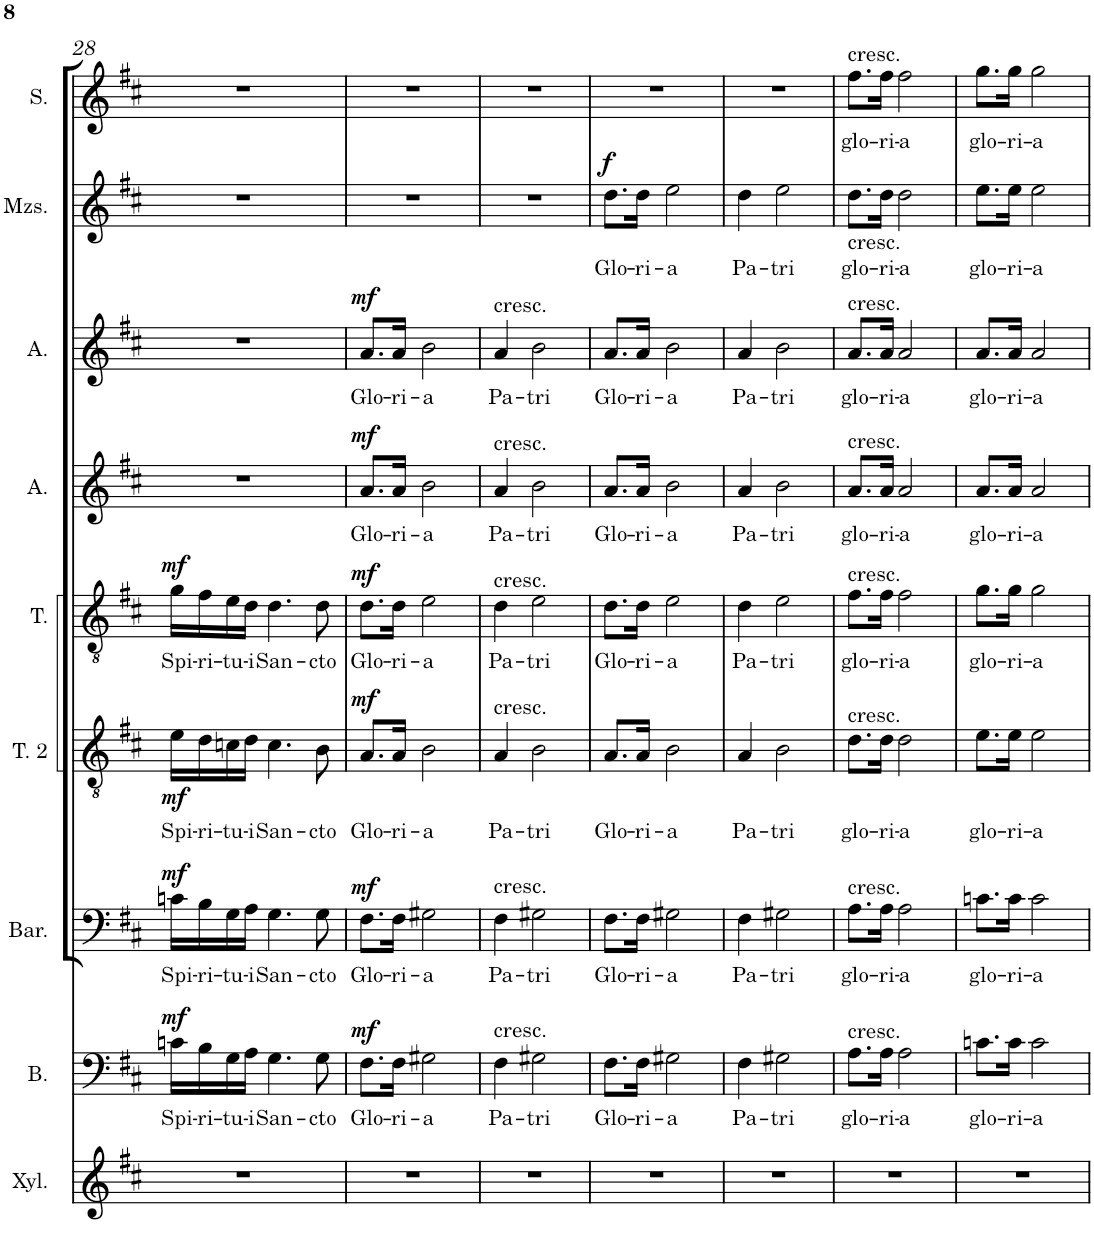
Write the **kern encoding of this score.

**kern	**kern	**text	**dynam	**kern	**text	**dynam	**kern	**text	**dynam	**kern	**text	**dynam	**kern	**text	**dynam	**kern	**text	**dynam	**kern	**text	**dynam	**kern	**text
*part9	*part8	*part8	*part8	*part7	*part7	*part7	*part6	*part6	*part6	*part5	*part5	*part5	*part4	*part4	*part4	*part3	*part3	*part3	*part2	*part2	*part2	*part1	*part1
*staff9	*staff8	*staff8	*staff8	*staff7	*staff7	*staff7	*staff6	*staff6	*staff6	*staff5	*staff5	*staff5	*staff4	*staff4	*staff4	*staff3	*staff3	*staff3	*staff2	*staff2	*staff2	*staff1	*staff1
*I"Xylophone	*I"Bass	*	*	*I"Baryton	*	*	*I"Ténor 2	*	*	*I"Tenor	*	*	*I"Alto	*	*	*I"Alto	*	*	*I"Mezzo-soprano	*	*	*I"Soprano	*
*I'Xyl.	*I'B.	*	*	*I'Bar.	*	*	*I'T. 2	*	*	*I'T.	*	*	*I'A.	*	*	*I'A.	*	*	*I'Mzs.	*	*	*I'S.	*
!!LO:PB:g=z
*clefG2	*clefF4	*	*	*clefF4	*	*	*clefGv2	*	*	*clefGv2	*	*	*clefG2	*	*	*clefG2	*	*	*clefG2	*	*	*clefG2	*
*Trd-7c-12	*	*	*	*	*	*	*	*	*	*	*	*	*	*	*	*	*	*	*	*	*	*	*
*k[f#c#]	*k[f#c#]	*	*	*k[f#c#]	*	*	*k[f#c#]	*	*	*k[f#c#]	*	*	*k[f#c#]	*	*	*k[f#c#]	*	*	*k[f#c#]	*	*	*k[f#c#]	*
*M3/4	*M3/4	*	*	*M3/4	*	*	*M3/4	*	*	*M3/4	*	*	*M3/4	*	*	*M3/4	*	*	*M3/4	*	*	*M3/4	*
=28	=28	=28	=28	=28	=28	=28	=28	=28	=28	=28	=28	=28	=28	=28	=28	=28	=28	=28	=28	=28	=28	=28	=28
!	!	!LO:LY:b	!LO:DY:a	!	!LO:LY:b	!LO:DY:a	!	!LO:LY:b	!LO:DY:b	!	!LO:LY:b	!LO:DY:a	!	!	!	!	!	!	!	!	!	!	!
2.r	16cn\LL	Spi-	mf	16cn\LL	Spi-	mf	16e\LL	Spi-	mf	16g\LL	Spi-	mf	2.r	.	.	2.r	.	.	2.r	.	.	2.r	.
!	!	!LO:LY:b	!	!	!LO:LY:b	!	!	!LO:LY:b	!	!	!LO:LY:b	!	!	!	!	!	!	!	!	!	!	!	!
.	16B\	-ri-	.	16B\	-ri-	.	16d\	-ri-	.	16f#\	-ri-	.	.	.	.	.	.	.	.	.	.	.	.
!	!	!LO:LY:b	!	!	!LO:LY:b	!	!	!LO:LY:b	!	!	!LO:LY:b	!	!	!	!	!	!	!	!	!	!	!	!
.	16G\	-tu-	.	16G\	-tu-	.	16cn\	-tu-	.	16e\	-tu-	.	.	.	.	.	.	.	.	.	.	.	.
!	!	!LO:LY:b	!	!	!LO:LY:b	!	!	!LO:LY:b	!	!	!LO:LY:b	!	!	!	!	!	!	!	!	!	!	!	!
.	16A\JJ	-i	.	16A\JJ	-i	.	16d\JJ	-i	.	16d\JJ	-i	.	.	.	.	.	.	.	.	.	.	.	.
!	!	!LO:LY:b	!	!	!LO:LY:b	!	!	!LO:LY:b	!	!	!LO:LY:b	!	!	!	!	!	!	!	!	!	!	!	!
.	4.G\	San-	.	4.G\	San-	.	4.c\	San-	.	4.d\	San-	.	.	.	.	.	.	.	.	.	.	.	.
!	!	!LO:LY:b	!	!	!LO:LY:b	!	!	!LO:LY:b	!	!	!LO:LY:b	!	!	!	!	!	!	!	!	!	!	!	!
.	8G\	-cto	.	8G\	-cto	.	8B\	-cto	.	8d\	-cto	.	.	.	.	.	.	.	.	.	.	.	.
=29	=29	=29	=29	=29	=29	=29	=29	=29	=29	=29	=29	=29	=29	=29	=29	=29	=29	=29	=29	=29	=29	=29	=29
!	!	!LO:LY:b	!LO:DY:a	!	!LO:LY:b	!LO:DY:a	!	!LO:LY:b	!LO:DY:a	!	!LO:LY:b	!LO:DY:a	!	!LO:LY:b	!LO:DY:a	!	!LO:LY:b	!LO:DY:a	!	!	!	!	!
2.r	8.F#\L	Glo-	mf	8.F#\L	Glo-	mf	8.A/L	Glo-	mf	8.d\L	Glo-	mf	8.a/L	Glo-	mf	8.a/L	Glo-	mf	2.r	.	.	2.r	.
!	!	!LO:LY:b	!	!	!LO:LY:b	!	!	!LO:LY:b	!	!	!LO:LY:b	!	!	!LO:LY:b	!	!	!LO:LY:b	!	!	!	!	!	!
.	16F#\Jk	-ri-	.	16F#\Jk	-ri-	.	16A/Jk	-ri-	.	16d\Jk	-ri-	.	16a/Jk	-ri-	.	16a/Jk	-ri-	.	.	.	.	.	.
!	!	!LO:LY:b	!	!	!LO:LY:b	!	!	!LO:LY:b	!	!	!LO:LY:b	!	!	!LO:LY:b	!	!	!LO:LY:b	!	!	!	!	!	!
.	2G#X\	-a	.	2G#X\	-a	.	2B\	-a	.	2e\	-a	.	2b\	-a	.	2b\	-a	.	.	.	.	.	.
=30	=30	=30	=30	=30	=30	=30	=30	=30	=30	=30	=30	=30	=30	=30	=30	=30	=30	=30	=30	=30	=30	=30	=30
!	!	!	!	!	!	!	!	!	!	!	!	!	!	!	!	!LO:TX:a:t=cresc.	!	!	!	!	!	!	!
!	!	!	!	!	!	!	!	!	!	!	!	!	!LO:TX:a:t=cresc.	!	!	!	!	!	!	!	!	!	!
!	!	!	!	!	!	!	!	!	!	!LO:TX:a:t=cresc.	!	!	!	!	!	!	!	!	!	!	!	!	!
!	!	!	!	!	!	!	!LO:TX:a:t=cresc.	!	!	!	!	!	!	!	!	!	!	!	!	!	!	!	!
!	!	!	!	!LO:TX:a:t=cresc.	!	!	!	!	!	!	!	!	!	!	!	!	!	!	!	!	!	!	!
!	!LO:TX:a:t=cresc.	!	!	!	!	!	!	!	!	!	!	!	!	!	!	!	!	!	!	!	!	!	!
!	!	!LO:LY:b	!	!	!LO:LY:b	!	!	!LO:LY:b	!	!	!LO:LY:b	!	!	!LO:LY:b	!	!	!LO:LY:b	!	!	!	!	!	!
2.r	4F#\	Pa-	.	4F#\	Pa-	.	4A/	Pa-	.	4d\	Pa-	.	4a/	Pa-	.	4a/	Pa-	.	2.r	.	.	2.r	.
!	!	!LO:LY:b	!	!	!LO:LY:b	!	!	!LO:LY:b	!	!	!LO:LY:b	!	!	!LO:LY:b	!	!	!LO:LY:b	!	!	!	!	!	!
.	2G#X\	-tri	.	2G#X\	-tri	.	2B\	-tri	.	2e\	-tri	.	2b\	-tri	.	2b\	-tri	.	.	.	.	.	.
=31	=31	=31	=31	=31	=31	=31	=31	=31	=31	=31	=31	=31	=31	=31	=31	=31	=31	=31	=31	=31	=31	=31	=31
!	!	!LO:LY:b	!	!	!LO:LY:b	!	!	!LO:LY:b	!	!	!LO:LY:b	!	!	!LO:LY:b	!	!	!LO:LY:b	!	!	!LO:LY:b	!LO:DY:a	!	!
2.r	8.F#\L	Glo-	.	8.F#\L	Glo-	.	8.A/L	Glo-	.	8.d\L	Glo-	.	8.a/L	Glo-	.	8.a/L	Glo-	.	8.dd\L	Glo-	f	2.r	.
!	!	!LO:LY:b	!	!	!LO:LY:b	!	!	!LO:LY:b	!	!	!LO:LY:b	!	!	!LO:LY:b	!	!	!LO:LY:b	!	!	!LO:LY:b	!	!	!
.	16F#\Jk	-ri-	.	16F#\Jk	-ri-	.	16A/Jk	-ri-	.	16d\Jk	-ri-	.	16a/Jk	-ri-	.	16a/Jk	-ri-	.	16dd\Jk	-ri-	.	.	.
!	!	!LO:LY:b	!	!	!LO:LY:b	!	!	!LO:LY:b	!	!	!LO:LY:b	!	!	!LO:LY:b	!	!	!LO:LY:b	!	!	!LO:LY:b	!	!	!
.	2G#X\	-a	.	2G#X\	-a	.	2B\	-a	.	2e\	-a	.	2b\	-a	.	2b\	-a	.	2ee\	-a	.	.	.
=32	=32	=32	=32	=32	=32	=32	=32	=32	=32	=32	=32	=32	=32	=32	=32	=32	=32	=32	=32	=32	=32	=32	=32
!	!	!LO:LY:b	!	!	!LO:LY:b	!	!	!LO:LY:b	!	!	!LO:LY:b	!	!	!LO:LY:b	!	!	!LO:LY:b	!	!	!LO:LY:b	!	!	!
2.r	4F#\	Pa-	.	4F#\	Pa-	.	4A/	Pa-	.	4d\	Pa-	.	4a/	Pa-	.	4a/	Pa-	.	4dd\	Pa-	.	2.r	.
!	!	!LO:LY:b	!	!	!LO:LY:b	!	!	!LO:LY:b	!	!	!LO:LY:b	!	!	!LO:LY:b	!	!	!LO:LY:b	!	!	!LO:LY:b	!	!	!
.	2G#X\	-tri	.	2G#X\	-tri	.	2B\	-tri	.	2e\	-tri	.	2b\	-tri	.	2b\	-tri	.	2ee\	-tri	.	.	.
=33	=33	=33	=33	=33	=33	=33	=33	=33	=33	=33	=33	=33	=33	=33	=33	=33	=33	=33	=33	=33	=33	=33	=33
!	!	!	!	!	!	!	!	!	!	!	!	!	!	!	!	!	!	!	!	!	!	!LO:TX:a:t=cresc.	!
!	!	!	!	!	!	!	!	!	!	!	!	!	!	!	!	!	!	!	!LO:TX:b:t=cresc.	!	!	!	!
!	!	!	!	!	!	!	!	!	!	!	!	!	!	!	!	!LO:TX:a:t=cresc.	!	!	!	!	!	!	!
!	!	!	!	!	!	!	!	!	!	!	!	!	!LO:TX:a:t=cresc.	!	!	!	!	!	!	!	!	!	!
!	!	!	!	!	!	!	!	!	!	!LO:TX:a:t=cresc.	!	!	!	!	!	!	!	!	!	!	!	!	!
!	!	!	!	!	!	!	!LO:TX:a:t=cresc.	!	!	!	!	!	!	!	!	!	!	!	!	!	!	!	!
!	!	!	!	!LO:TX:a:t=cresc.	!	!	!	!	!	!	!	!	!	!	!	!	!	!	!	!	!	!	!
!	!LO:TX:a:t=cresc.	!	!	!	!	!	!	!	!	!	!	!	!	!	!	!	!	!	!	!	!	!	!
!	!	!LO:LY:b	!	!	!LO:LY:b	!	!	!LO:LY:b	!	!	!LO:LY:b	!	!	!LO:LY:b	!	!	!LO:LY:b	!	!	!LO:LY:b	!	!	!LO:LY:b
2.r	8.A\L	glo-	.	8.A\L	glo-	.	8.d\L	glo-	.	8.f#\L	glo-	.	8.a/L	glo-	.	8.a/L	glo-	.	8.dd\L	glo-	.	8.ff#\L	glo-
!	!	!LO:LY:b	!	!	!LO:LY:b	!	!	!LO:LY:b	!	!	!LO:LY:b	!	!	!LO:LY:b	!	!	!LO:LY:b	!	!	!LO:LY:b	!	!	!LO:LY:b
.	16A\Jk	-ri-	.	16A\Jk	-ri-	.	16d\Jk	-ri-	.	16f#\Jk	-ri-	.	16a/Jk	-ri-	.	16a/Jk	-ri-	.	16dd\Jk	-ri-	.	16ff#\Jk	-ri-
!	!	!LO:LY:b	!	!	!LO:LY:b	!	!	!LO:LY:b	!	!	!LO:LY:b	!	!	!LO:LY:b	!	!	!LO:LY:b	!	!	!LO:LY:b	!	!	!LO:LY:b
.	2A\	-a	.	2A\	-a	.	2d\	-a	.	2f#\	-a	.	2a/	-a	.	2a/	-a	.	2dd\	-a	.	2ff#\	-a
=34	=34	=34	=34	=34	=34	=34	=34	=34	=34	=34	=34	=34	=34	=34	=34	=34	=34	=34	=34	=34	=34	=34	=34
!	!	!LO:LY:b	!	!	!LO:LY:b	!	!	!LO:LY:b	!	!	!LO:LY:b	!	!	!LO:LY:b	!	!	!LO:LY:b	!	!	!LO:LY:b	!	!	!LO:LY:b
2.r	8.cn\L	glo-	.	8.cn\L	glo-	.	8.e\L	glo-	.	8.g\L	glo-	.	8.a/L	glo-	.	8.a/L	glo-	.	8.ee\L	glo-	.	8.gg\L	glo-
!	!	!LO:LY:b	!	!	!LO:LY:b	!	!	!LO:LY:b	!	!	!LO:LY:b	!	!	!LO:LY:b	!	!	!LO:LY:b	!	!	!LO:LY:b	!	!	!LO:LY:b
.	16c\Jk	-ri-	.	16c\Jk	-ri-	.	16e\Jk	-ri-	.	16g\Jk	-ri-	.	16a/Jk	-ri-	.	16a/Jk	-ri-	.	16ee\Jk	-ri-	.	16gg\Jk	-ri-
!	!	!LO:LY:b	!	!	!LO:LY:b	!	!	!LO:LY:b	!	!	!LO:LY:b	!	!	!LO:LY:b	!	!	!LO:LY:b	!	!	!LO:LY:b	!	!	!LO:LY:b
.	2c\	-a	.	2c\	-a	.	2e\	-a	.	2g\	-a	.	2a/	-a	.	2a/	-a	.	2ee\	-a	.	2gg\	-a
=	=	=	=	=	=	=	=	=	=	=	=	=	=	=	=	=	=	=	=	=	=	=	=
*-	*-	*-	*-	*-	*-	*-	*-	*-	*-	*-	*-	*-	*-	*-	*-	*-	*-	*-	*-	*-	*-	*-	*-
